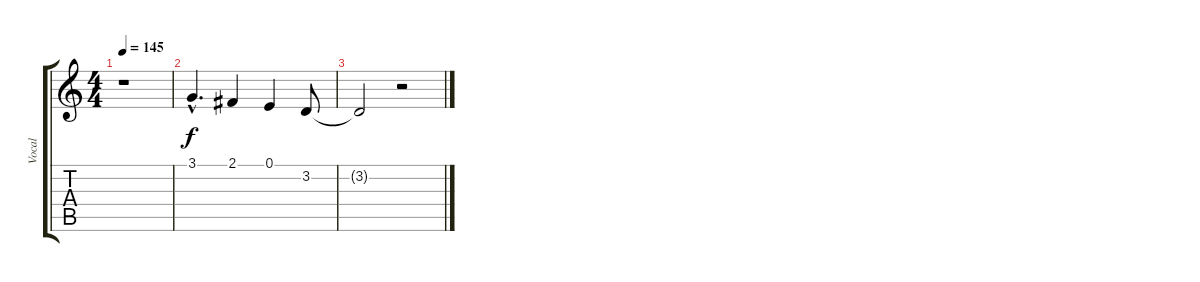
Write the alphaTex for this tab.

\track ("Vocal" "Vocal") {instrument lead1square}
\staff {score tabs}
\tuning (E4 B3 G3 D3 A2 E2) {hide}
\ts (4 4)
\tempo 145
\clef g2
\ks c
r.1{dy f} |
3.1{hac}.4{d} 2.1.4 0.1.4 3.2.8 |
3.2{t}.2 r.2
